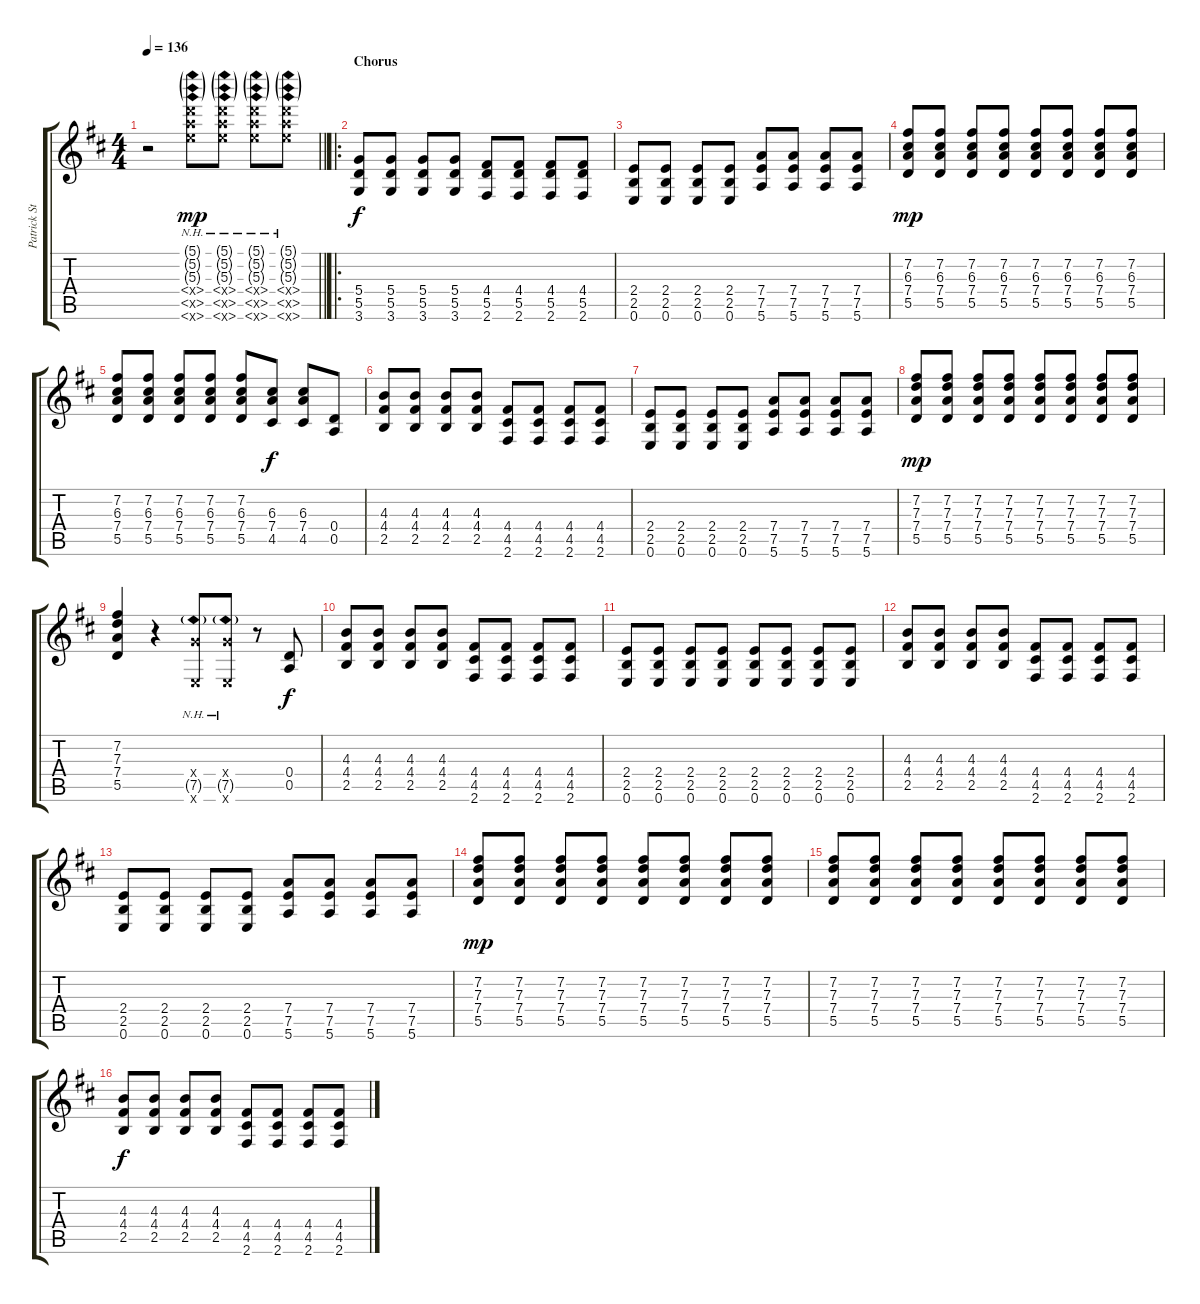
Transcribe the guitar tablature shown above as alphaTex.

\track ("Patrick Stump" "Patrick St") {instrument overdrivenguitar}
\staff {score tabs}
\tuning (E4 B3 G3 D3 A2 E2) {hide}
\ts (4 4)
\tempo 136
\clef g2
\barLineRight lightlight
\ks d
r.2{dy mp} (5.1{nh g} 5.2{nh g} 5.3{nh g} 5.4{nh x} 5.5{nh x} 5.6{nh x}).8 (5.1{nh g} 5.2{nh g} 5.3{nh g} 5.4{nh x} 5.5{nh x} 5.6{nh x}).8 (5.1{nh g} 5.2{nh g} 5.3{nh g} 5.4{nh x} 5.5{nh x} 5.6{nh x}).8 (5.1{nh g} 5.2{nh g} 5.3{nh g} 5.4{nh x} 5.5{nh x} 5.6{nh x}).8 |
\ro
\section ("" "Chorus")
(5.4 5.5 3.6).8{dy f} (5.4 5.5 3.6).8 (5.4 5.5 3.6).8 (5.4 5.5 3.6).8 (4.4 5.5 2.6).8 (4.4 5.5 2.6).8 (4.4 5.5 2.6).8 (4.4 5.5 2.6).8 |
(2.4 2.5 0.6).8 (2.4 2.5 0.6).8 (2.4 2.5 0.6).8 (2.4 2.5 0.6).8 (7.4 7.5 5.6).8 (7.4 7.5 5.6).8 (7.4 7.5 5.6).8 (7.4 7.5 5.6).8 |
(7.2 6.3 7.4 5.5).8{dy mp} (7.2 6.3 7.4 5.5).8 (7.2 6.3 7.4 5.5).8 (7.2 6.3 7.4 5.5).8 (7.2 6.3 7.4 5.5).8 (7.2 6.3 7.4 5.5).8 (7.2 6.3 7.4 5.5).8 (7.2 6.3 7.4 5.5).8 |
(7.2 6.3 7.4 5.5).8 (7.2 6.3 7.4 5.5).8 (7.2 6.3 7.4 5.5).8 (7.2 6.3 7.4 5.5).8 (7.2 6.3 7.4 5.5).8 (6.3 7.4 4.5).8{dy f} (6.3 7.4 4.5).8 (0.4 0.5).8 |
(4.3 4.4 2.5).8 (4.3 4.4 2.5).8 (4.3 4.4 2.5).8 (4.3 4.4 2.5).8 (4.4 4.5 2.6).8 (4.4 4.5 2.6).8 (4.4 4.5 2.6).8 (4.4 4.5 2.6).8 |
(2.4 2.5 0.6).8 (2.4 2.5 0.6).8 (2.4 2.5 0.6).8 (2.4 2.5 0.6).8 (7.4 7.5 5.6).8 (7.4 7.5 5.6).8 (7.4 7.5 5.6).8 (7.4 7.5 5.6).8 |
(7.2 7.3 7.4 5.5).8{dy mp} (7.2 7.3 7.4 5.5).8 (7.2 7.3 7.4 5.5).8 (7.2 7.3 7.4 5.5).8 (7.2 7.3 7.4 5.5).8 (7.2 7.3 7.4 5.5).8 (7.2 7.3 7.4 5.5).8 (7.2 7.3 7.4 5.5).8 |
(7.2 7.3 7.4 5.5).4 r.4 (5.4{x} 7.5{nh g} 0.6{x}).8 (5.4{x} 7.5{nh g} 0.6{x}).8 r.8 (0.4 0.5).8{dy f} |
(4.3 4.4 2.5).8 (4.3 4.4 2.5).8 (4.3 4.4 2.5).8 (4.3 4.4 2.5).8 (4.4 4.5 2.6).8 (4.4 4.5 2.6).8 (4.4 4.5 2.6).8 (4.4 4.5 2.6).8 |
(2.4 2.5 0.6).8 (2.4 2.5 0.6).8 (2.4 2.5 0.6).8 (2.4 2.5 0.6).8 (2.4 2.5 0.6).8 (2.4 2.5 0.6).8 (2.4 2.5 0.6).8 (2.4 2.5 0.6).8 |
(4.3 4.4 2.5).8 (4.3 4.4 2.5).8 (4.3 4.4 2.5).8 (4.3 4.4 2.5).8 (4.4 4.5 2.6).8 (4.4 4.5 2.6).8 (4.4 4.5 2.6).8 (4.4 4.5 2.6).8 |
(2.4 2.5 0.6).8 (2.4 2.5 0.6).8 (2.4 2.5 0.6).8 (2.4 2.5 0.6).8 (7.4 7.5 5.6).8 (7.4 7.5 5.6).8 (7.4 7.5 5.6).8 (7.4 7.5 5.6).8 |
(7.2 7.3 7.4 5.5).8{dy mp} (7.2 7.3 7.4 5.5).8 (7.2 7.3 7.4 5.5).8 (7.2 7.3 7.4 5.5).8 (7.2 7.3 7.4 5.5).8 (7.2 7.3 7.4 5.5).8 (7.2 7.3 7.4 5.5).8 (7.2 7.3 7.4 5.5).8 |
(7.2 7.3 7.4 5.5).8 (7.2 7.3 7.4 5.5).8 (7.2 7.3 7.4 5.5).8 (7.2 7.3 7.4 5.5).8 (7.2 7.3 7.4 5.5).8 (7.2 7.3 7.4 5.5).8 (7.2 7.3 7.4 5.5).8 (7.2 7.3 7.4 5.5).8 |
(4.3 4.4 2.5).8{dy f} (4.3 4.4 2.5).8 (4.3 4.4 2.5).8 (4.3 4.4 2.5).8 (4.4 4.5 2.6).8 (4.4 4.5 2.6).8 (4.4 4.5 2.6).8 (4.4 4.5 2.6).8
